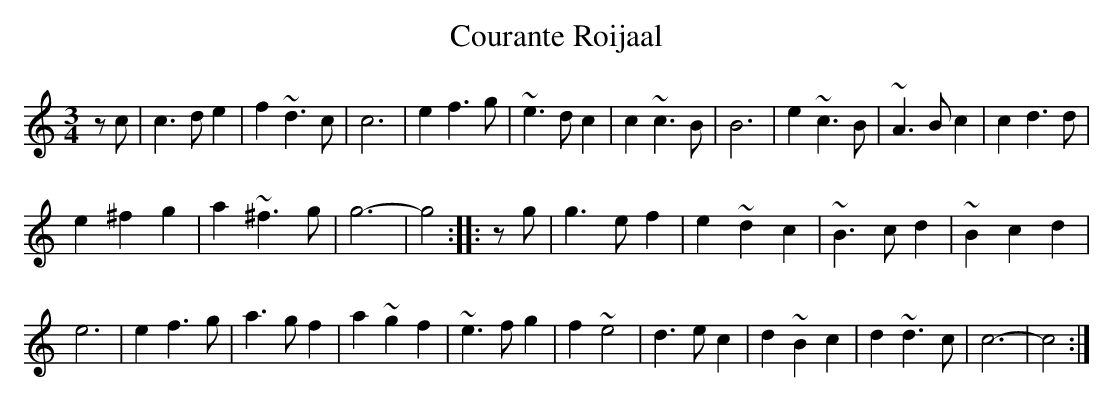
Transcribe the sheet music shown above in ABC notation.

X:1
T:Courante Roijaal
M:3/4
K:Cmaj
zc|c3de2|f2~d3c|c6|e2f3g|~e3dc2|c2~c3B|B6|e2~c3B|~A3Bc2|c2d3d|
e2^f2g2|a2~^f3g|g6-|g4:||:zg|g3ef2|e2~d2c2|~B3cd2|~B2c2d2|
e6|e2f3g|a3gf2|a2~g2f2|~e3fg2|f2~e4|d3ec2|d2~B2c2|d2~d3c|c6-|c4:|
